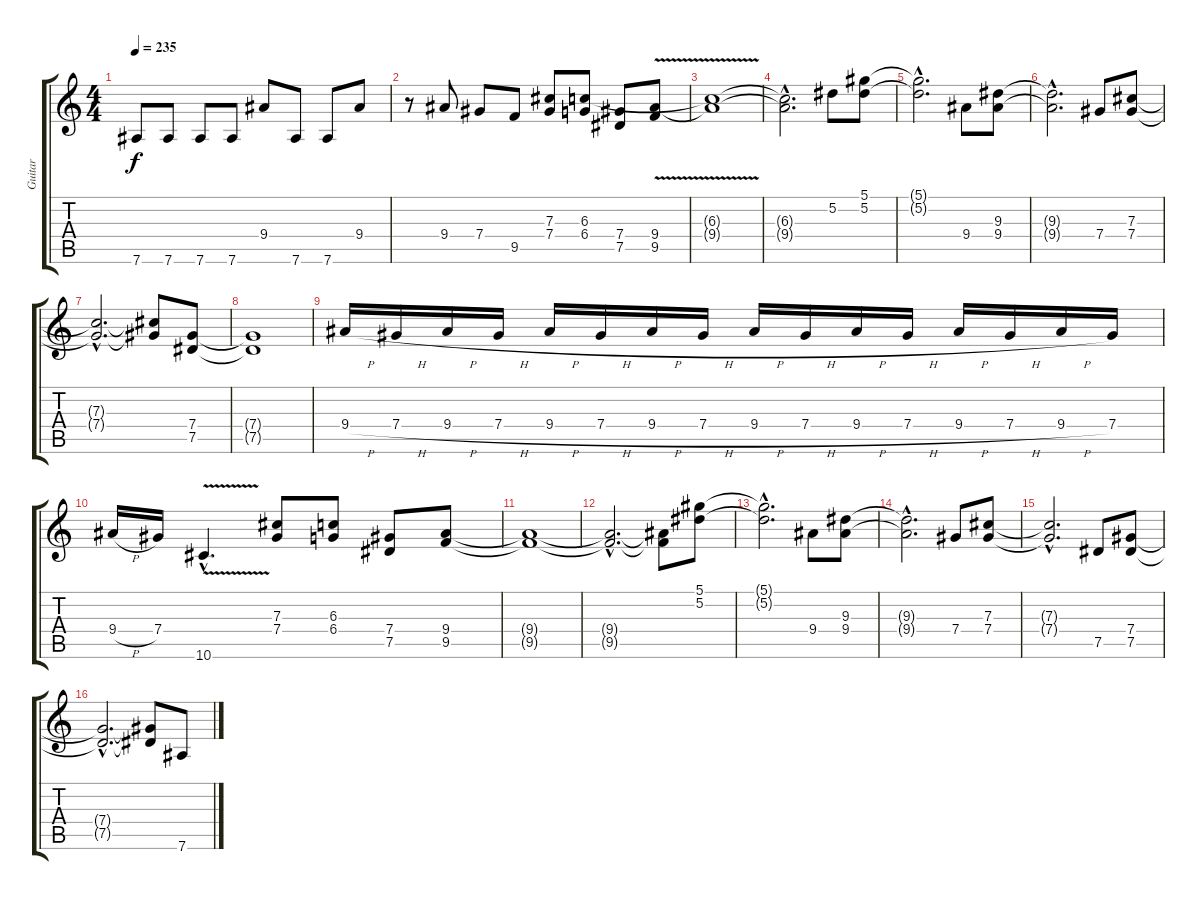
\track ("Guitar" "Guitar") {instrument overdrivenguitar}
\staff {score tabs}
\tuning (Eb4 Bb3 Gb3 Db3 Ab2 Eb2) {hide}
\ts (4 4)
\tempo 235
\clef g2
\ks c
7.6{t}.8{dy f} 7.6.8 7.6.8 7.6.8 9.4.8 7.6.8 7.6.8 9.4.8 |
r.8 9.4.8 7.4.8 9.5.8 (7.3 7.4).8 (6.3 6.4).8 (7.4 7.5).8 (9.4{v} 9.5{v}).8 |
(6.3{t} 9.4{t}).1 |
(6.3{hac t} 9.4{hac t}).2{d} 5.2.8 (5.1 5.2).8 |
(5.1{hac t} 5.2{hac t}).2{d} 9.4.8 (9.3 9.4).8 |
(9.3{hac t} 9.4{hac t}).2{d} 7.4.8 (7.3 7.4).8 |
(7.3{hac t} 7.4{hac t}).2{d} (7.3{t} 7.4{t}).8 (7.4 7.5).8 |
(7.4{t} 7.5{t}).1 |
9.4{h}.16 7.4{h}.16 9.4{h}.16 7.4{h}.16 9.4{h}.16 7.4{h}.16 9.4{h}.16 7.4{h}.16 9.4{h}.16 7.4{h}.16 9.4{h}.16 7.4{h}.16 9.4{h}.16 7.4{h}.16 9.4{h}.16 7.4.16 |
9.4{h}.16 7.4.16 10.6{v hac}.4{d} (7.3 7.4).8 (6.3 6.4).8 (7.4 7.5).8 (9.4 9.5).8 |
(9.4{t} 9.5{t}).1 |
(9.4{hac t} 9.5{hac t}).2{d} (9.4{t} 9.5{t}).8 (5.1 5.2).8 |
(5.1{hac t} 5.2{hac t}).2{d} 9.4.8 (9.3 9.4).8 |
(9.3{hac t} 9.4{hac t}).2{d} 7.4.8 (7.3 7.4).8 |
(7.3{hac t} 7.4{hac t}).2{d} 7.5.8 (7.4 7.5).8 |
(7.4{hac t} 7.5{hac t}).2{d} (7.4{t} 7.5{t}).8 7.6.8
